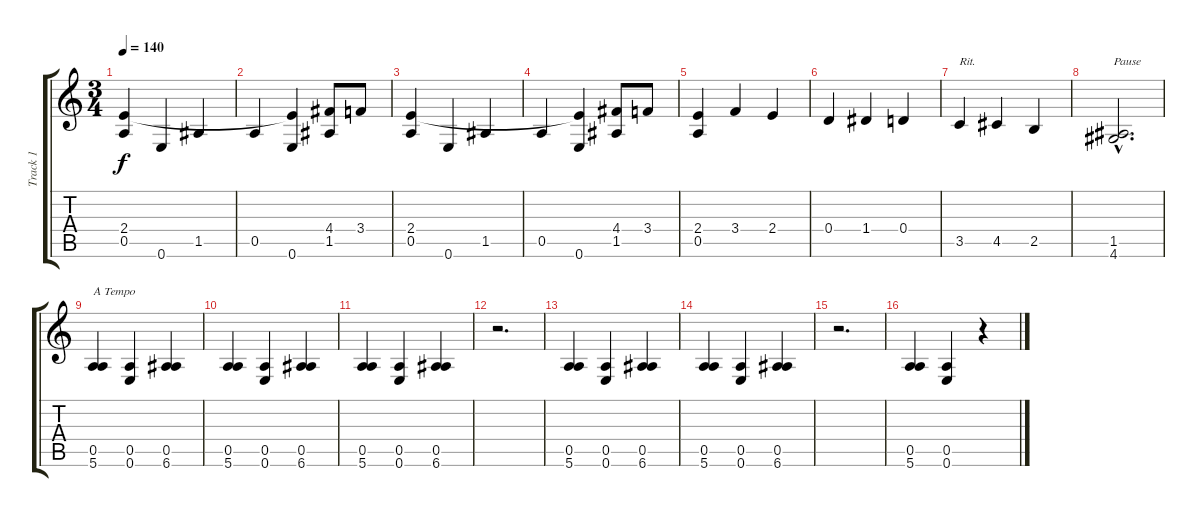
\track ("Track 1" "Track 1") {instrument acousticguitarnylon}
\staff {score tabs}
\tuning (E4 B3 G3 D3 A2 E2) {hide}
\ts (3 4)
\tempo 140
\clef g2
\ks c
(2.4 0.5).4{dy f} 0.6.4 1.5.4 |
0.5.4 (2.4{t} 0.6).4 (4.4 1.5).8 3.4.8 |
(2.4 0.5).4 0.6.4 1.5.4 |
0.5.4 (2.4{t} 0.6).4 (4.4 1.5).8 3.4.8 |
(2.4 0.5).4 3.4.4 2.4.4 |
0.4.4 1.4.4 0.4.4 |
3.5.4{txt "Rit."} 4.5.4 2.5.4 |
(1.5{hac} 4.6{hac}).2{d txt "Pause"} |
(0.5 5.6).4{txt "A Tempo"} (0.5 0.6).4 (0.5 6.6).4 |
(0.5 5.6).4 (0.5 0.6).4 (0.5 6.6).4 |
(0.5 5.6).4 (0.5 0.6).4 (0.5 6.6).4 |
r.2{d} |
(0.5 5.6).4 (0.5 0.6).4 (0.5 6.6).4 |
(0.5 5.6).4 (0.5 0.6).4 (0.5 6.6).4 |
r.2{d} |
(0.5 5.6).4 (0.5 0.6).4 r.4
